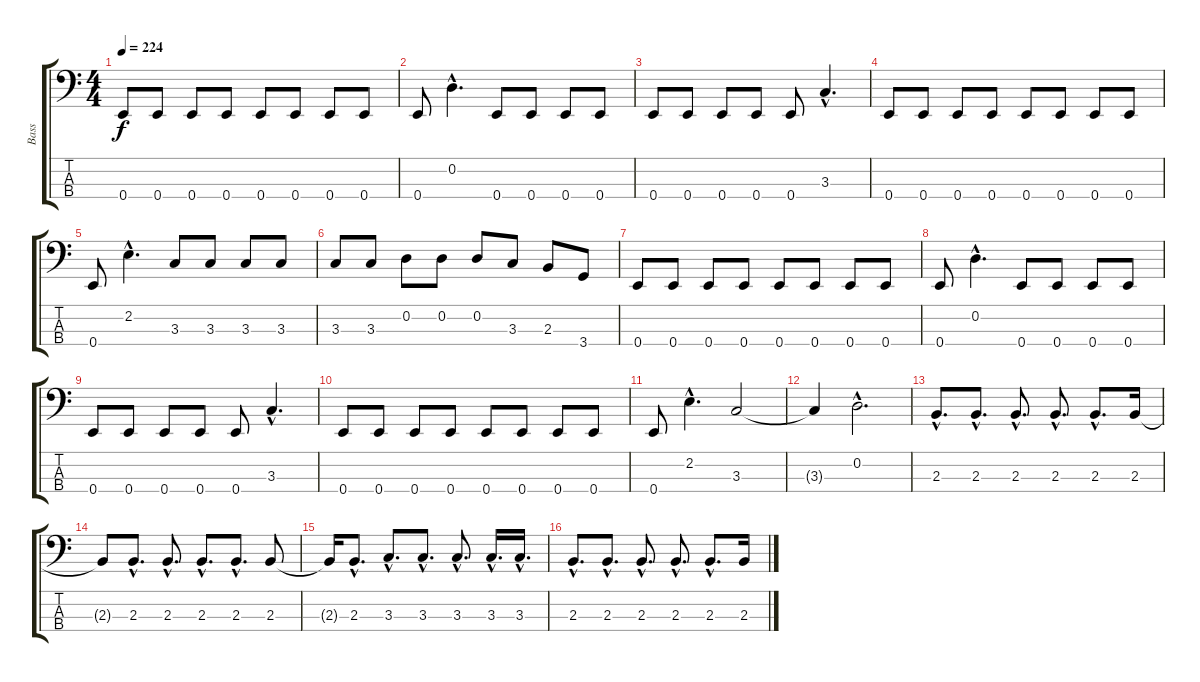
\track ("Bass" "Bass") {instrument electricbassfinger}
\staff {score tabs}
\tuning (G2 D2 A1 E1) {hide}
\ts (4 4)
\tempo 224
\clef f4
\ks c
0.4.8{dy f} 0.4.8 0.4.8 0.4.8 0.4.8 0.4.8 0.4.8 0.4.8 |
0.4.8 0.2{hac}.4{d} 0.4.8 0.4.8 0.4.8 0.4.8 |
0.4.8 0.4.8 0.4.8 0.4.8 0.4.8 3.3{hac}.4{d} |
0.4.8 0.4.8 0.4.8 0.4.8 0.4.8 0.4.8 0.4.8 0.4.8 |
0.4.8 2.2{hac}.4{d} 3.3.8 3.3.8 3.3.8 3.3.8 |
3.3.8 3.3.8 0.2.8 0.2.8 0.2.8 3.3.8 2.3.8 3.4.8 |
0.4.8 0.4.8 0.4.8 0.4.8 0.4.8 0.4.8 0.4.8 0.4.8 |
0.4.8 0.2{hac}.4{d} 0.4.8 0.4.8 0.4.8 0.4.8 |
0.4.8 0.4.8 0.4.8 0.4.8 0.4.8 3.3{hac}.4{d} |
0.4.8 0.4.8 0.4.8 0.4.8 0.4.8 0.4.8 0.4.8 0.4.8 |
0.4.8 2.2{hac}.4{d} 3.3.2 |
3.3{t}.4 0.2{hac}.2{d} |
2.3{hac}.8{d} 2.3{hac}.8{d} 2.3{hac}.8{d} 2.3{hac}.8{d} 2.3{hac}.8{d} 2.3.16 |
2.3{t}.8 2.3{hac}.8{d} 2.3{hac}.8{d} 2.3{hac}.8{d} 2.3{hac}.8{d} 2.3.8 |
2.3{t}.16 2.3{hac}.8{d} 3.3{hac}.8{d} 3.3{hac}.8{d} 3.3{hac}.8{d} 3.3{hac}.16{d} 3.3{hac}.16{d} |
2.3{hac}.8{d} 2.3{hac}.8{d} 2.3{hac}.8{d} 2.3{hac}.8{d} 2.3{hac}.8{d} 2.3.16
